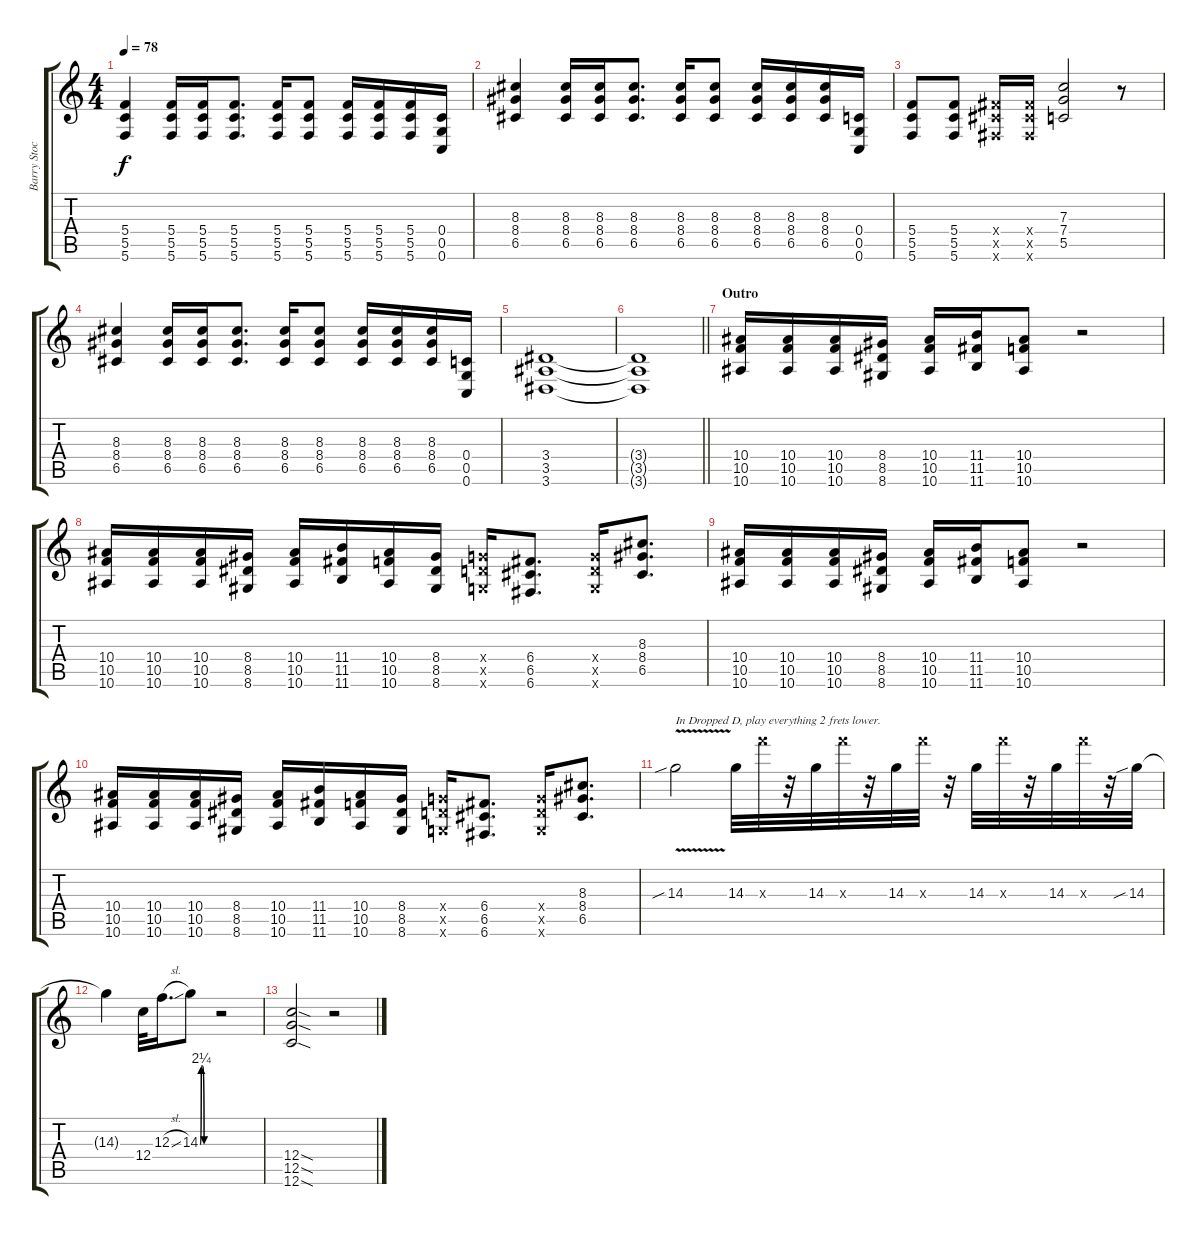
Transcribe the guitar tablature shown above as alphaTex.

\track ("Barry Stock (Lead Guitar)" "Barry Stoc") {instrument overdrivenguitar}
\staff {score tabs}
\tuning (D4 A3 F3 C3 G2 C2) {hide}
\ts (4 4)
\tempo 78
\clef g2
\ks c
(5.4 5.5 5.6).4{dy f} (5.4 5.5 5.6).16 (5.4 5.5 5.6).16 (5.4 5.5 5.6).8{d} (5.4 5.5 5.6).16 (5.4 5.5 5.6).8 (5.4 5.5 5.6).16 (5.4 5.5 5.6).16 (5.4 5.5 5.6).16 (0.4 0.5 0.6).16 |
(8.3 8.4 6.5).4 (8.3 8.4 6.5).16 (8.3 8.4 6.5).16 (8.3 8.4 6.5).8{d} (8.3 8.4 6.5).16 (8.3 8.4 6.5).8 (8.3 8.4 6.5).16 (8.3 8.4 6.5).16 (8.3 8.4 6.5).16 (0.4 0.5 0.6).16 |
(5.4 5.5 5.6).8 (5.4 5.5 5.6).8 (6.4{x} 6.5{x} 6.6{x}).16 (6.4{x} 6.5{x} 6.6{x}).16 (7.3 7.4 5.5).2 r.8 |
(8.3 8.4 6.5).4 (8.3 8.4 6.5).16 (8.3 8.4 6.5).16 (8.3 8.4 6.5).8{d} (8.3 8.4 6.5).16 (8.3 8.4 6.5).8 (8.3 8.4 6.5).16 (8.3 8.4 6.5).16 (8.3 8.4 6.5).16 (0.4 0.5 0.6).16 |
(3.4 3.5 3.6).1 |
\barLineRight lightlight
(3.4{t} 3.5{t} 3.6{t}).1 |
\section ("" "Outro")
(10.4 10.5 10.6).16 (10.4 10.5 10.6).16 (10.4 10.5 10.6).16 (8.4 8.5 8.6).16 (10.4 10.5 10.6).16 (11.4 11.5 11.6).16 (10.4 10.5 10.6).8 r.2 |
(10.4 10.5 10.6).16 (10.4 10.5 10.6).16 (10.4 10.5 10.6).16 (8.4 8.5 8.6).16 (10.4 10.5 10.6).16 (11.4 11.5 11.6).16 (10.4 10.5 10.6).16 (8.4 8.5 8.6).16 (7.4{x} 7.5{x} 7.6{x}).16 (6.4 6.5 6.6).8{d} (7.4{x} 7.5{x} 7.6{x}).16 (8.3 8.4 6.5).8{d} |
(10.4 10.5 10.6).16 (10.4 10.5 10.6).16 (10.4 10.5 10.6).16 (8.4 8.5 8.6).16 (10.4 10.5 10.6).16 (11.4 11.5 11.6).16 (10.4 10.5 10.6).8 r.2 |
(10.4 10.5 10.6).16 (10.4 10.5 10.6).16 (10.4 10.5 10.6).16 (8.4 8.5 8.6).16 (10.4 10.5 10.6).16 (11.4 11.5 11.6).16 (10.4 10.5 10.6).16 (8.4 8.5 8.6).16 (7.4{x} 7.5{x} 7.6{x}).16 (6.4 6.5 6.6).8{d} (7.4{x} 7.5{x} 7.6{x}).16 (8.3 8.4 6.5).8{d} |
14.3{v sib}.2{txt "In Dropped D, play everything 2 frets lower."} 14.3.32 24.3{x}.32 r.32 14.3.32 24.3{x}.32 r.32 14.3.32 24.3{x}.32 r.32 14.3.32 24.3{x}.32 r.32 14.3.32 24.3{x}.32 r.32 14.3{sib}.32 |
14.3{t}.4 12.4.32 12.3{sl}.16{d} 14.3{be (custom 0 0 6 9 11 9 20 0 60 0)}.8 r.2 |
(12.4{sod} 12.5{sod} 12.6{sod}).2 r.2
